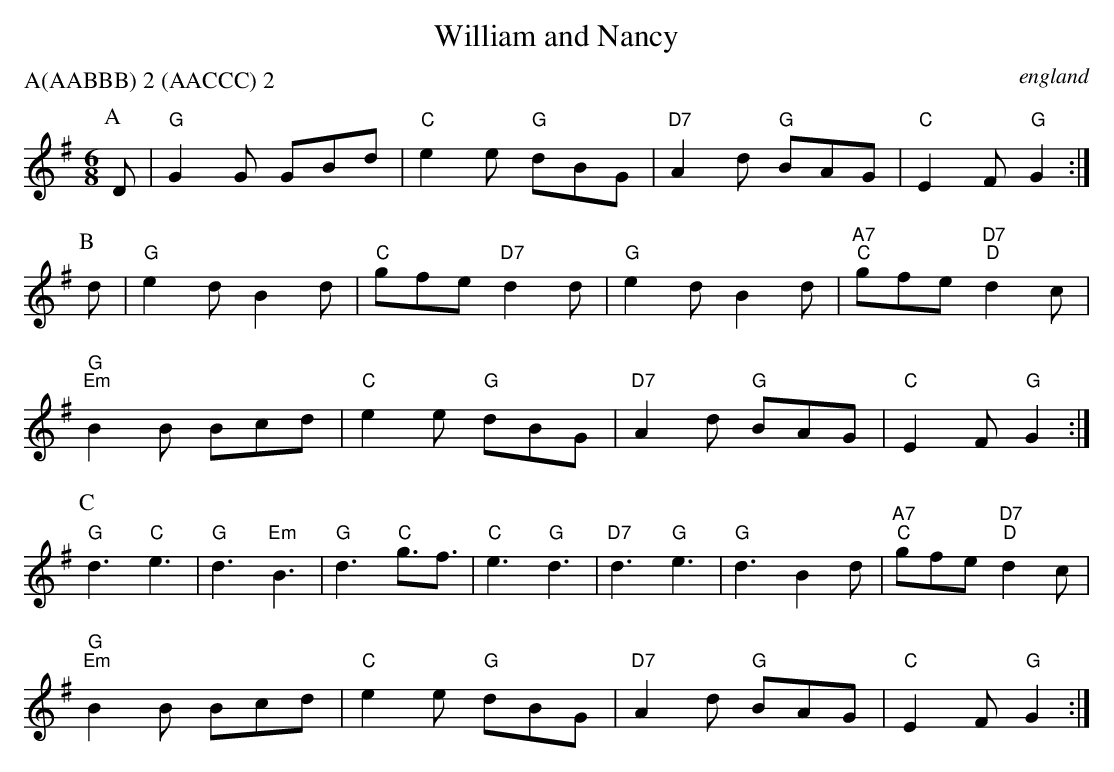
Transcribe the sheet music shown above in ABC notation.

X:1
T:William and Nancy
O:england
P:A(AABBB) 2 (AACCC) 2
M:6/8
K:G
P:A
D|"G"G2G GBd|"C"e2e "G"dBG|"D7"A2d "G"BAG|"C"E2F "G"G2:|
P:B
d|"G"e2d B2d|"C"gfe "D7"d2d|"G"e2d B2d|"A7""C"gfe "D7""D"d2c|
"G""Em"B2B Bcd|"C"e2e "G"dBG|"D7"A2d "G"BAG|"C"E2F "G"G2:|
P:C
"G"d3 "C"e3|"G"d3 "Em"B3|"G"d3 "C"g3/2f3/2|"C"e3 "G"d3|"D7"d3 "G"e3|"G"d3 B2d|\
"A7""C"gfe "D7""D"d2c|
"G""Em"B2B Bcd|"C"e2e "G"dBG|"D7"A2d "G"BAG|"C"E2F "G"G2:|
M:C
